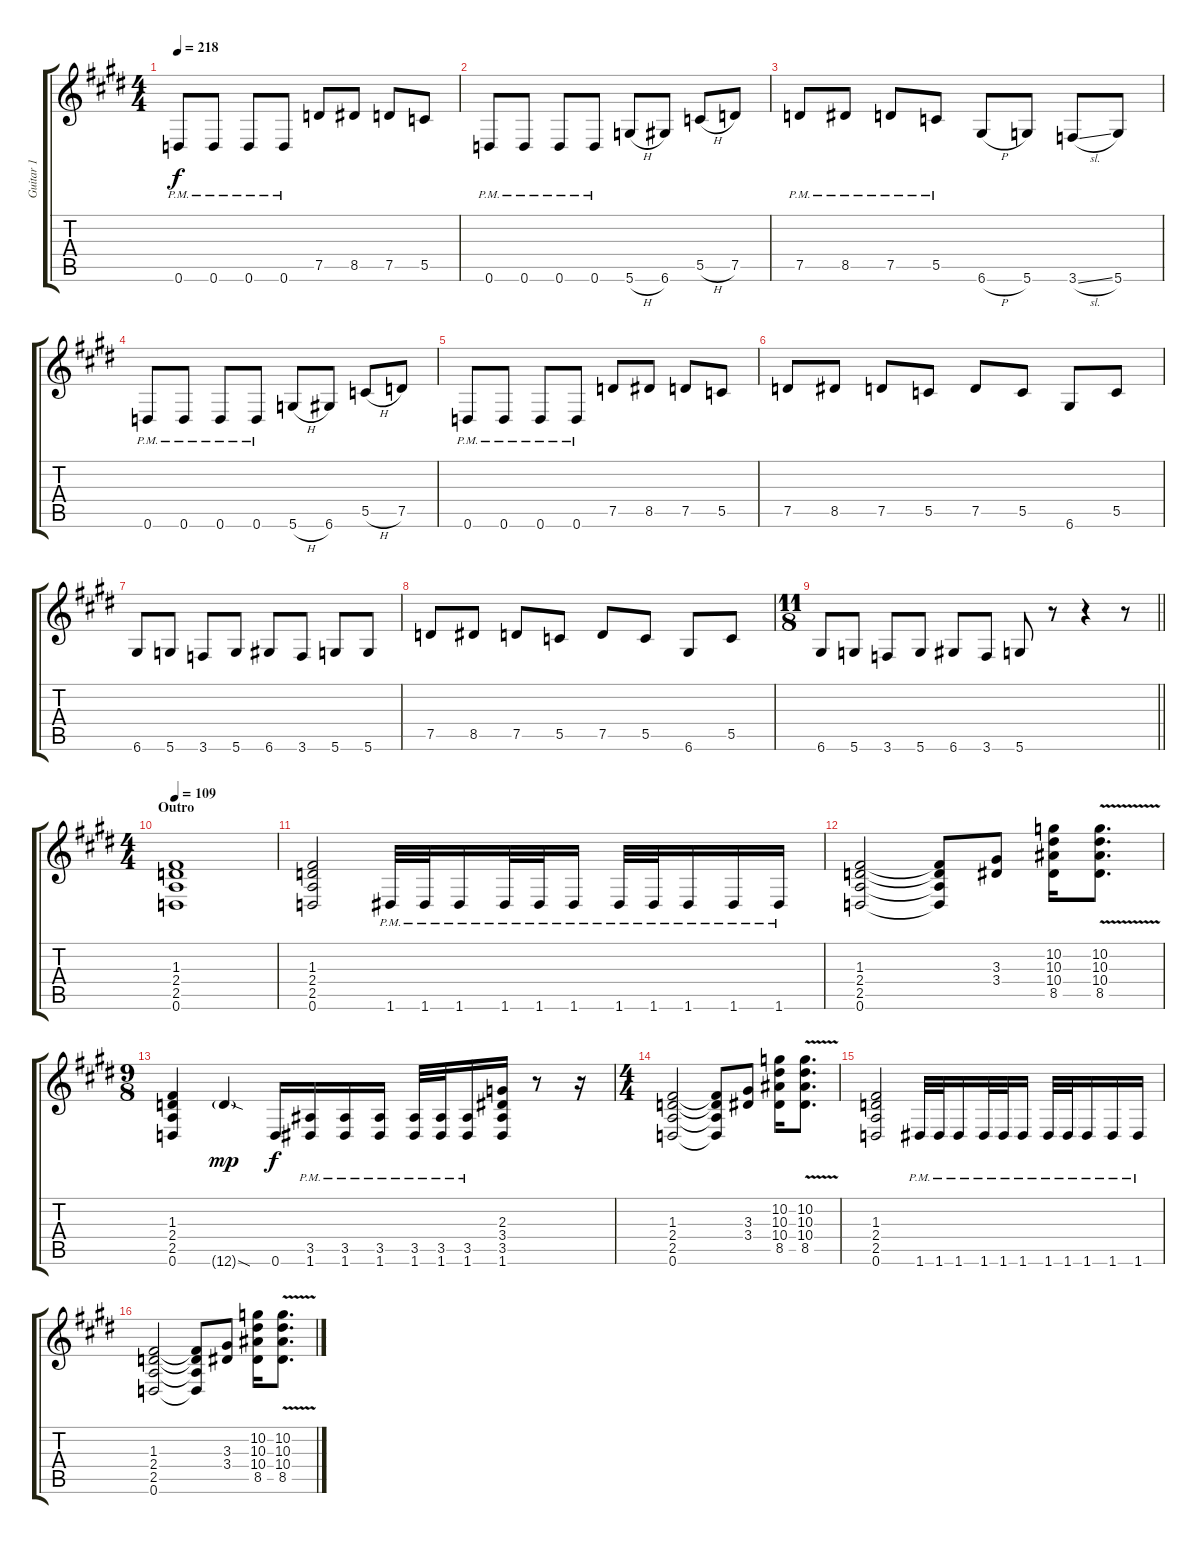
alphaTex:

\track ("Guitar 1" "Guitar 1") {instrument distortionguitar}
\staff {score tabs}
\tuning (D4 A3 F3 C3 G2 D2) {hide}
\ts (4 4)
\tempo 218
\clef g2
\ks e
0.6{pm}.8{dy f} 0.6{pm}.8 0.6{pm}.8 0.6{pm}.8 7.5.8 8.5.8 7.5.8 5.5.8 |
0.6{pm}.8 0.6{pm}.8 0.6{pm}.8 0.6{pm}.8 5.6{h}.8 6.6.8 5.5{h}.8 7.5.8 |
7.5{pm}.8 8.5{pm}.8 7.5{pm}.8 5.5{pm}.8 6.6{h}.8 5.6.8 3.6{sl}.8 5.6.8 |
0.6{pm}.8 0.6{pm}.8 0.6{pm}.8 0.6{pm}.8 5.6{h}.8 6.6.8 5.5{h}.8 7.5.8 |
0.6{pm}.8 0.6{pm}.8 0.6{pm}.8 0.6{pm}.8 7.5.8 8.5.8 7.5.8 5.5.8 |
7.5.8 8.5.8 7.5.8 5.5.8 7.5.8 5.5.8 6.6.8 5.5.8 |
6.6.8 5.6.8 3.6.8 5.6.8 6.6.8 3.6.8 5.6.8 5.6.8 |
7.5.8 8.5.8 7.5.8 5.5.8 7.5.8 5.5.8 6.6.8 5.5.8 |
\ts (11 8)
\barLineRight lightlight
6.6.8 5.6.8 3.6.8 5.6.8 6.6.8 3.6.8 5.6.8 r.8 r.4 r.8 |
\ts (4 4)
\section ("" "Outro")
\tempo 109
(1.3 2.4 2.5 0.6).1 |
(1.3 2.4 2.5 0.6).2 1.6{pm}.32 1.6{pm}.32 1.6{pm}.16 1.6{pm}.32 1.6{pm}.32 1.6{pm}.16 1.6{pm}.32 1.6{pm}.32 1.6{pm}.16 1.6{pm}.16 1.6{pm}.16 |
(1.3 2.4 2.5 0.6).2 (1.3{t} 2.4{t} 2.5{t} 0.6{t}).8 (3.3 3.4).8 (10.2 10.3 10.4 8.5).16 (10.2{v} 10.3{v} 10.4{v} 8.5{v}).8{d} |
\ts (9 8)
(1.3 2.4 2.5 0.6).4 12.6{sod g}.4{dy mp} 0.6.16{dy f} (3.5{pm} 1.6{pm}).16 (3.5{pm} 1.6{pm}).16 (3.5{pm} 1.6{pm}).16 (3.5{pm} 1.6{pm}).32 (3.5{pm} 1.6{pm}).32 (3.5{pm} 1.6{pm}).16 (2.3 3.4 3.5 1.6).16 r.8 r.16 |
\ts (4 4)
(1.3 2.4 2.5 0.6).2 (1.3{t} 2.4{t} 2.5{t} 0.6{t}).8 (3.3 3.4).8 (10.2 10.3 10.4 8.5).16 (10.2{v} 10.3{v} 10.4{v} 8.5{v}).8{d} |
(1.3 2.4 2.5 0.6).2 1.6{pm}.32 1.6{pm}.32 1.6{pm}.16 1.6{pm}.32 1.6{pm}.32 1.6{pm}.16 1.6{pm}.32 1.6{pm}.32 1.6{pm}.16 1.6{pm}.16 1.6{pm}.16 |
(1.3 2.4 2.5 0.6).2 (1.3{t} 2.4{t} 2.5{t} 0.6{t}).8 (3.3 3.4).8 (10.2 10.3 10.4 8.5).16 (10.2{v} 10.3{v} 10.4{v} 8.5{v}).8{d}
